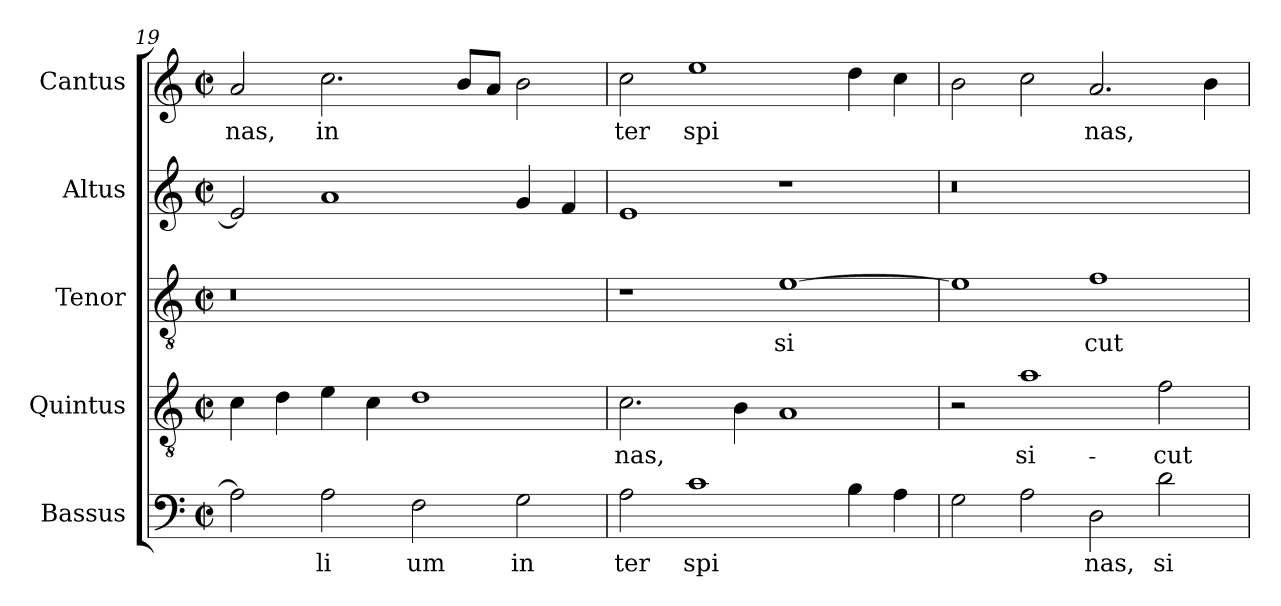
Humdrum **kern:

**kern	**text	**kern	**text	**kern	**text	**kern	**kern	**text
*part5	*part5	*part4	*part4	*part3	*part3	*part2	*part1	*part1
*staff5	*staff5	*staff4	*staff4	*staff3	*staff3	*staff2	*staff1	*staff1
*I"Bassus	*	*I"Quintus	*	*I"Tenor	*	*I"Altus	*I"Cantus	*
!!LO:PB:g=z
*clefF4	*	*clefGv2	*	*clefGv2	*	*clefG2	*clefG2	*
*M2/2	*	*M2/2	*	*M2/2	*	*M2/2	*M2/2	*
*met(c|)	*	*met(c|)	*	*met(c|)	*	*met(c|)	*met(c|)	*
=19	=19	=19	=19	=19	=19	=19	=19	=19
!	!	!	!	!	!	!	!	!LO:LY:b:cj
2A\]	.	4c\	.	0r	.	2e/]	2a/	-nas,
.	.	4d\	.	.	.	.	.	.
!	!LO:LY:b:cj	!	!	!	!	!	!	!LO:LY:b:cj
2A\	li	4e\	.	.	.	1a	2.cc\	in
.	.	4c\	.	.	.	.	.	.
!	!LO:LY:b:cj	!	!	!	!	!	!	!
2F\	um	1d	.	.	.	.	.	.
.	.	.	.	.	.	.	8b/L	.
.	.	.	.	.	.	.	8a/J	.
!	!LO:LY:b:cj	!	!	!	!	!	!	!
2G\	in	.	.	.	.	4g/	2b\	.
.	.	.	.	.	.	4f/	.	.
=20	=20	=20	=20	=20	=20	=20	=20	=20
!	!LO:LY:b:cj	!	!LO:LY:b	!	!	!	!	!LO:LY:b:cj
2A\	ter	2.c\	-nas,	1r	.	1e	2cc\	ter
!	!LO:LY:b:cj	!	!	!	!	!	!	!LO:LY:b:cj
1c	spi	.	.	.	.	.	1ee	spi
.	.	4B\	.	.	.	.	.	.
!	!	!	!	!	!LO:LY:b:cj	!	!	!
.	.	1A	.	[>1e	si	1r	.	.
4B\	.	.	.	.	.	.	4dd\	.
4A\	.	.	.	.	.	.	4cc\	.
=21	=21	=21	=21	=21	=21	=21	=21	=21
2G\	.	2r	.	1e]	.	0r	2b\	.
!	!	!	!LO:LY:b:cj	!	!	!	!	!
2A\	.	1a	si-	.	.	.	2cc\	.
!	!LO:LY:b:cj	!	!	!	!LO:LY:b:cj	!	!	!LO:LY:b
2D\	nas,	.	.	1f	cut	.	2.a/	nas,
!	!LO:LY:b:cj	!	!LO:LY:b:cj	!	!	!	!	!
2d\	si	2f\	-cut	.	.	.	.	.
.	.	.	.	.	.	.	4b\	.
=	=	=	=	=	=	=	=	=
*-	*-	*-	*-	*-	*-	*-	*-	*-
